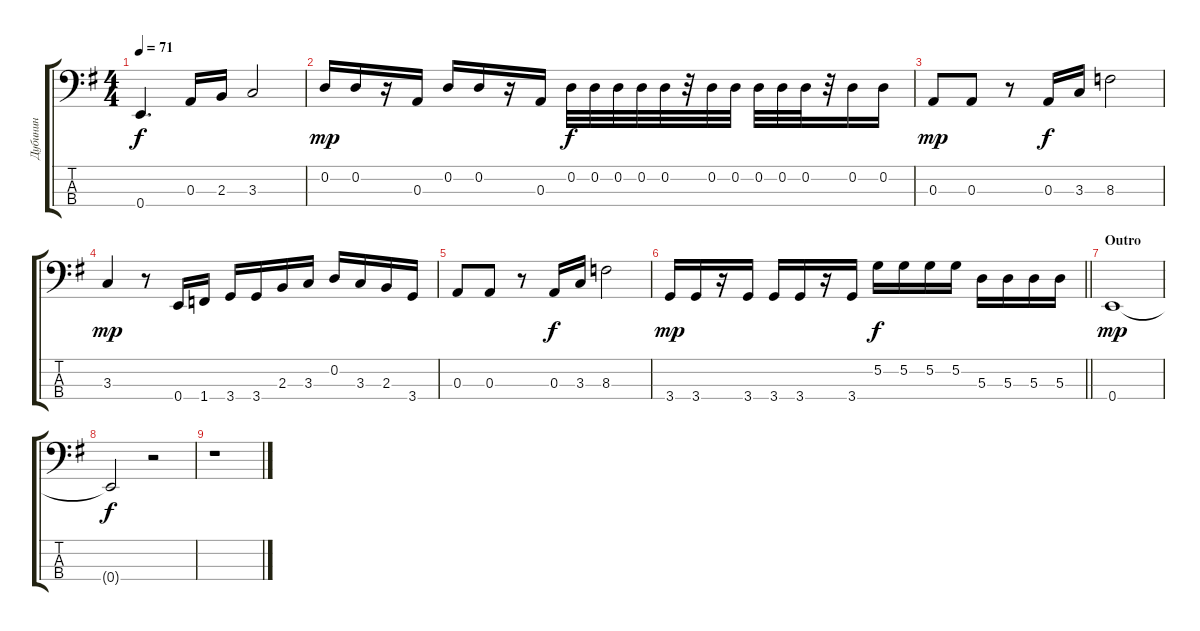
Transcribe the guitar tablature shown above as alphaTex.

\track ("Дубинин" "Дубинин") {instrument electricbasspick}
\staff {score tabs}
\tuning (G2 D2 A1 E1) {hide}
\ts (4 4)
\tempo 71
\clef f4
\ks eminor
0.4.4{d dy f} 0.3.16 2.3.16 3.3.2 |
0.2.16{dy mp} 0.2.16 r.16 0.3.16 0.2.16 0.2.16 r.16 0.3.16 0.2.32{dy f} 0.2.32 0.2.32 0.2.32 0.2.32 r.32 0.2.32 0.2.32 0.2.32 0.2.32 0.2.32 r.32 0.2.16 0.2.16 |
0.3.8{dy mp} 0.3.8 r.8 0.3.16{dy f} 3.3.16 8.3.2 |
3.3.4{dy mp} r.8 0.4.16 1.4.16 3.4.16 3.4.16 2.3.16 3.3.16 0.2.16 3.3.16 2.3.16 3.4.16 |
0.3.8 0.3.8 r.8 0.3.16{dy f} 3.3.16 8.3.2 |
\barLineRight lightlight
3.4.16{dy mp} 3.4.16 r.16 3.4.16 3.4.16 3.4.16 r.16 3.4.16 5.2.16{dy f} 5.2.16 5.2.16 5.2.16 5.3.16 5.3.16 5.3.16 5.3.16 |
\section ("" "Outro")
0.4.1{dy mp} |
0.4{t}.2{dy f} r.2 |
r.1
